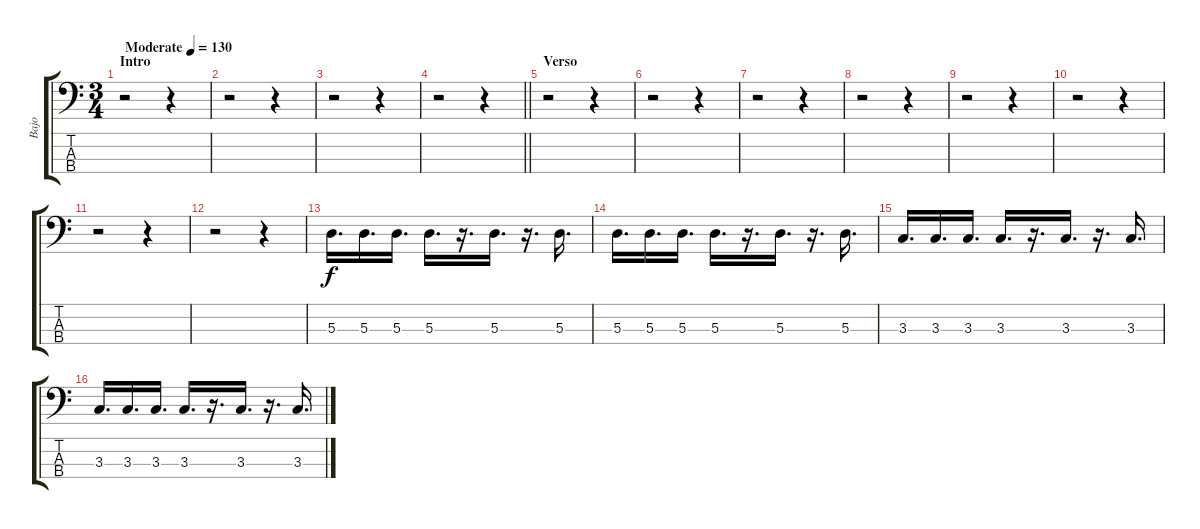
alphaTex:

\track ("Bajo" "Bajo") {instrument electricbasspick}
\staff {score tabs}
\tuning (G2 D2 A1 E1) {hide}
\ts (3 4)
\section ("" "Intro")
\tempo (130 "Moderate")
\clef f4
\ks c
r.2{dy f instrument electricbasspick} r.4 |
r.2 r.4 |
r.2 r.4 |
\barLineRight lightlight
r.2 r.4 |
\section ("" "Verso")
r.2 r.4 |
r.2 r.4 |
r.2 r.4 |
r.2 r.4 |
r.2 r.4 |
r.2 r.4 |
r.2 r.4 |
r.2 r.4 |
5.3.16{d} 5.3.16{d} 5.3.16{d} 5.3.16{d} r.16{d} 5.3.16{d} r.16{d} 5.3.16{d} |
5.3.16{d} 5.3.16{d} 5.3.16{d} 5.3.16{d} r.16{d} 5.3.16{d} r.16{d} 5.3.16{d} |
3.3.16{d} 3.3.16{d} 3.3.16{d} 3.3.16{d} r.16{d} 3.3.16{d} r.16{d} 3.3.16{d} |
3.3.16{d} 3.3.16{d} 3.3.16{d} 3.3.16{d} r.16{d} 3.3.16{d} r.16{d} 3.3.16{d}
